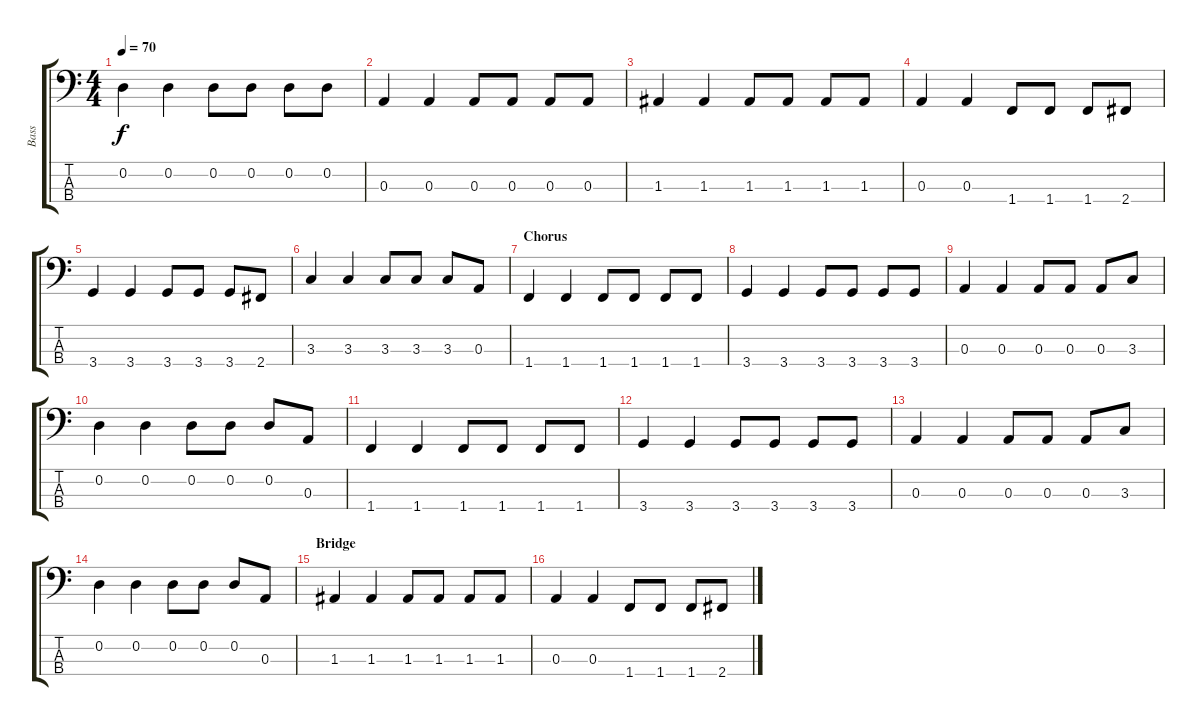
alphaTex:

\track ("Bass" "Bass") {instrument fretlessbass}
\staff {score tabs}
\tuning (G2 D2 A1 E1) {hide}
\ts (4 4)
\tempo 70
\clef f4
\ks c
0.2.4{dy f} 0.2.4 0.2.8 0.2.8 0.2.8 0.2.8 |
0.3.4 0.3.4 0.3.8 0.3.8 0.3.8 0.3.8 |
1.3.4 1.3.4 1.3.8 1.3.8 1.3.8 1.3.8 |
0.3.4 0.3.4 1.4.8 1.4.8 1.4.8 2.4.8 |
3.4.4 3.4.4 3.4.8 3.4.8 3.4.8 2.4.8 |
3.3.4 3.3.4 3.3.8 3.3.8 3.3.8 0.3.8 |
\section ("" "Chorus")
1.4.4 1.4.4 1.4.8 1.4.8 1.4.8 1.4.8 |
3.4.4 3.4.4 3.4.8 3.4.8 3.4.8 3.4.8 |
0.3.4 0.3.4 0.3.8 0.3.8 0.3.8 3.3.8 |
0.2.4 0.2.4 0.2.8 0.2.8 0.2.8 0.3.8 |
1.4.4 1.4.4 1.4.8 1.4.8 1.4.8 1.4.8 |
3.4.4 3.4.4 3.4.8 3.4.8 3.4.8 3.4.8 |
0.3.4 0.3.4 0.3.8 0.3.8 0.3.8 3.3.8 |
0.2.4 0.2.4 0.2.8 0.2.8 0.2.8 0.3.8 |
\section ("" "Bridge")
1.3.4 1.3.4 1.3.8 1.3.8 1.3.8 1.3.8 |
0.3.4 0.3.4 1.4.8 1.4.8 1.4.8 2.4.8
